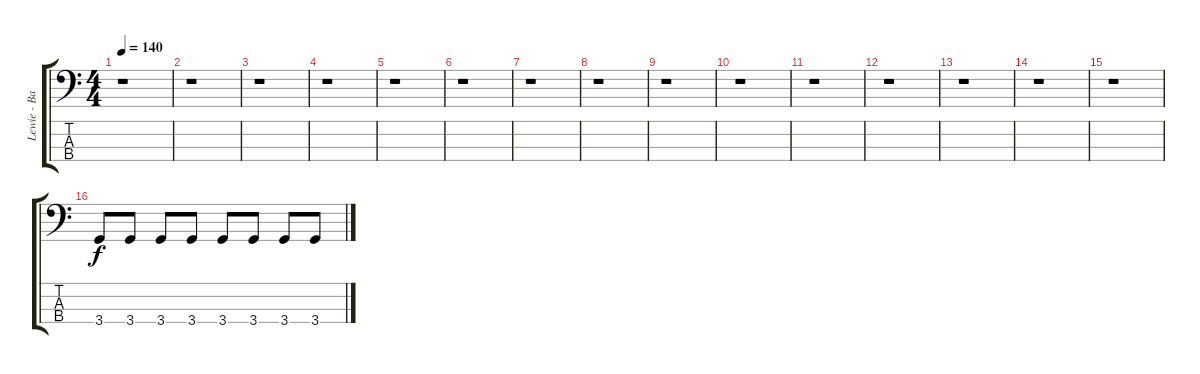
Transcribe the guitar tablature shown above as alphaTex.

\track ("Lewie - Bass" "Lewie - Ba") {instrument electricbassfinger}
\staff {score tabs}
\tuning (G2 D2 A1 E1) {hide}
\ts (4 4)
\tempo 140
\clef f4
\ks c
r.1{dy f} |
r.1 |
r.1 |
r.1 |
r.1 |
r.1 |
r.1 |
r.1 |
r.1 |
r.1 |
r.1 |
r.1 |
r.1 |
r.1 |
r.1 |
3.4.8 3.4.8 3.4.8 3.4.8 3.4.8 3.4.8 3.4.8 3.4.8
